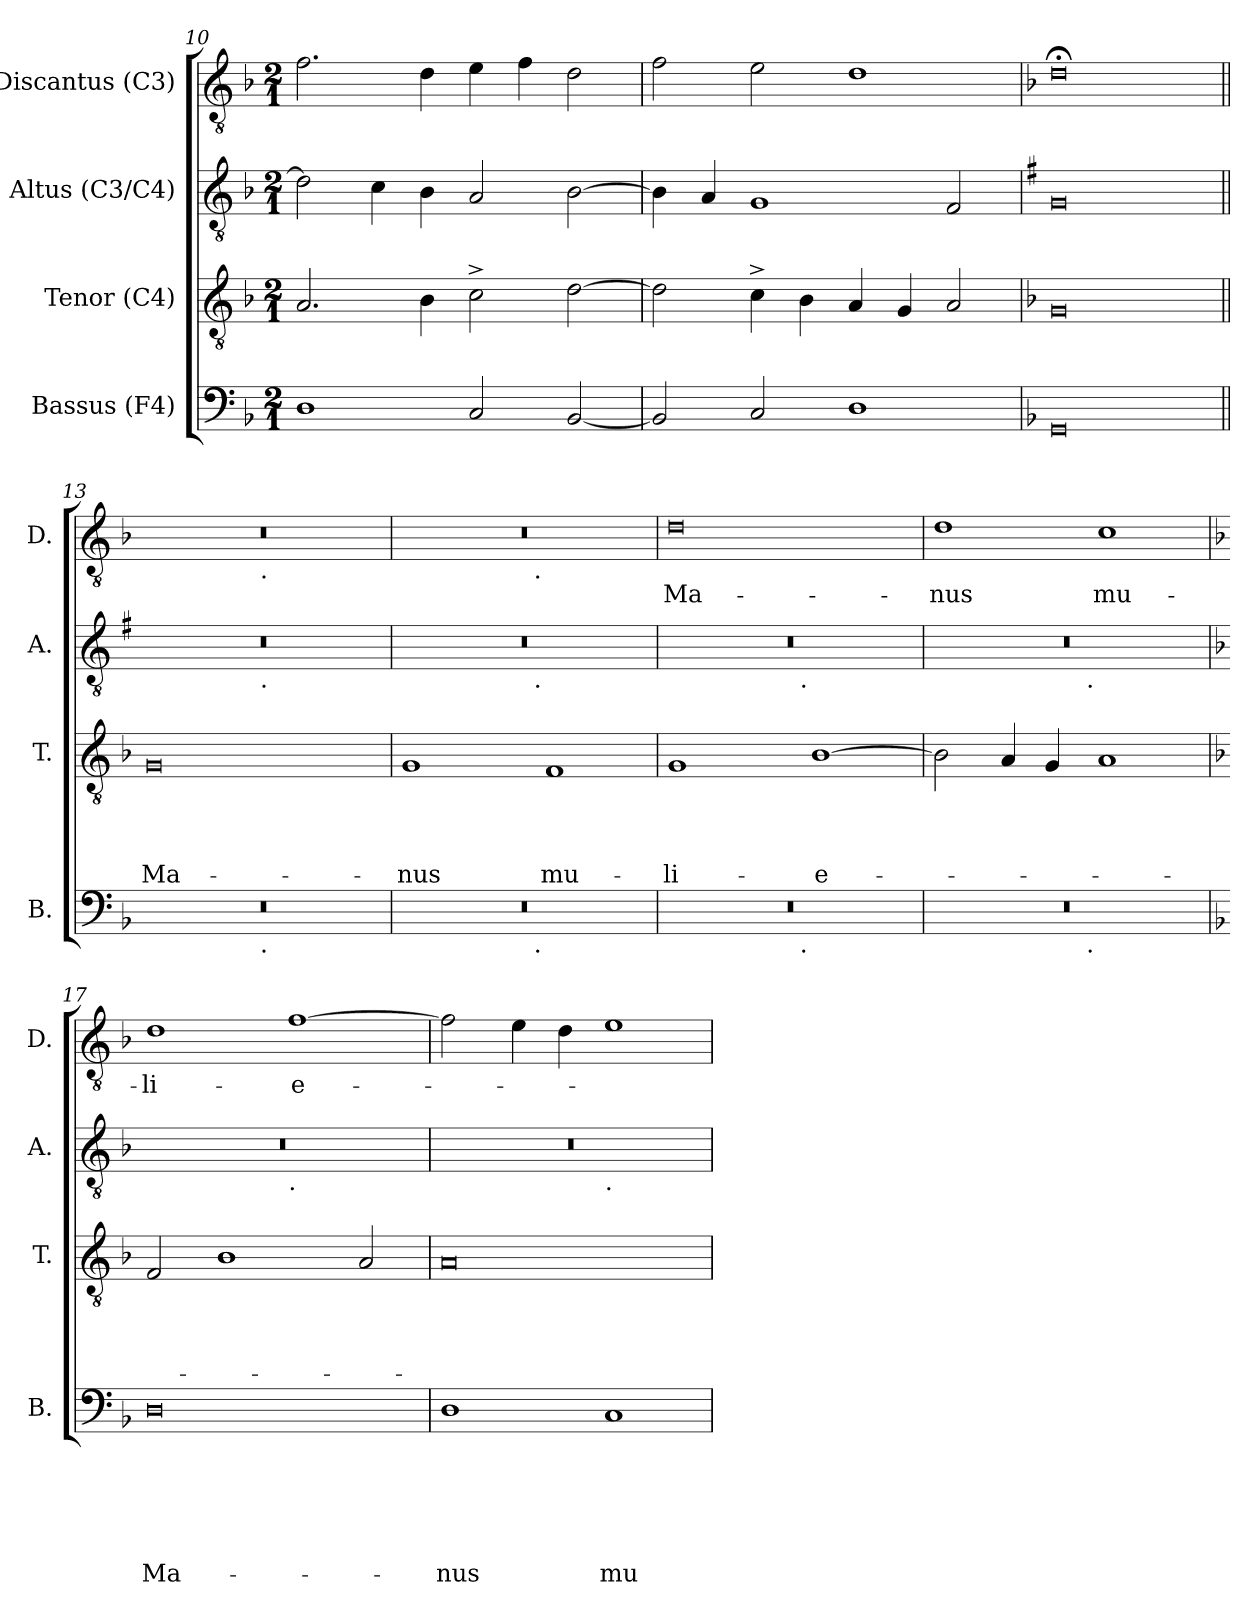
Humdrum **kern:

**kern	**text	**text	**text	**text	**text	**text	**kern	**text	**text	**text	**text	**kern	**kern	**text
*part4	*part4	*part4	*part4	*part4	*part4	*part4	*part3	*part3	*part3	*part3	*part3	*part2	*part1	*part1
*staff4	*staff4	*staff4	*staff4	*staff4	*staff4	*staff4	*staff3	*staff3	*staff3	*staff3	*staff3	*staff2	*staff1	*staff1
*I"Bassus (F4)	*	*	*	*	*	*	*I"Tenor (C4)	*	*	*	*	*I"Altus (C3/C4)	*I"Discantus (C3)	*
*I'B.	*	*	*	*	*	*	*I'T.	*	*	*	*	*I'A.	*I'D.	*
*clefF4	*	*	*	*	*	*	*clefGv2	*	*	*	*	*clefGv2	*clefGv2	*
*k[b-]	*	*	*	*	*	*	*k[b-]	*	*	*	*	*k[b-]	*k[b-]	*
*F:	*	*	*	*	*	*	*F:	*	*	*	*	*F:	*F:	*
*M2/1	*	*	*	*	*	*	*M2/1	*	*	*	*	*M2/1	*M2/1	*
=10	=10	=10	=10	=10	=10	=10	=10	=10	=10	=10	=10	=10	=10	=10
1D	.	.	.	.	.	.	2.A/	.	.	.	.	2d\]	2.f\	.
.	.	.	.	.	.	.	.	.	.	.	.	4c\	.	.
.	.	.	.	.	.	.	4B-\	.	.	.	.	4B-\	4d\	.
2C/	.	.	.	.	.	.	2c^>\	.	.	.	.	2A/	4e\	.
.	.	.	.	.	.	.	.	.	.	.	.	.	4f\	.
[<2BB-/	.	.	.	.	.	.	[<2d\	.	.	.	.	[<2B-\	2d\	.
!!LO:LB:g=z
=11	=11	=11	=11	=11	=11	=11	=11	=11	=11	=11	=11	=11	=11	=11
2BB-/]	.	.	.	.	.	.	2d\]	.	.	.	.	4B-\]	2f\	.
.	.	.	.	.	.	.	.	.	.	.	.	4A/	.	.
2C/	.	.	.	.	.	.	4c^>\	.	.	.	.	1G	2e\	.
.	.	.	.	.	.	.	4B-\	.	.	.	.	.	.	.
1D	.	.	.	.	.	.	4A/	.	.	.	.	.	1d	.
.	.	.	.	.	.	.	4G/	.	.	.	.	.	.	.
.	.	.	.	.	.	.	2A/	.	.	.	.	2F/	.	.
=12	=12	=12	=12	=12	=12	=12	=12	=12	=12	=12	=12	=12	=12	=12
*	*	*	*	*	*	*	*	*	*	*	*	*k[f#]	*	*
*	*	*	*	*	*	*	*	*	*	*	*	*G:	*	*
0GG	.	.	.	.	.	.	0G	.	.	.	.	0G	0d;<	.
=13||	=13||	=13||	=13||	=13||	=13||	=13||	=13||	=13||	=13||	=13||	=13||	=13||	=13||	=13||
!	!	!	!	!	!	!	!	!	!	!	!LO:LY:b	!	!	!
*^	*	*	*	*	*	*	*	*	*	*	*	*^	*^	*
0r	1ryy	.	.	.	.	.	.	0G	.	.	.	Ma-	0r	1ryy	0r	1ryy	.
.	32ryy	.	.	.	.	.	.	.	.	.	.	.	.	32ryy	.	32ryy	.
!	!	!	!	!	!	!	!	!	!	!	!	!	!	!	!	!LO:TX:b:t=.	!
!	!	!	!	!	!	!	!	!	!	!	!	!	!	!LO:TX:b:t=.	!	!	!
!	!LO:TX:b:t=.	!	!	!	!	!	!	!	!	!	!	!	!	!	!	!	!
.	2ryy	.	.	.	.	.	.	.	.	.	.	.	.	2ryy	.	2ryy	.
.	4...ryy	.	.	.	.	.	.	.	.	.	.	.	.	4...ryy	.	4...ryy	.
=14	=14	=14	=14	=14	=14	=14	=14	=14	=14	=14	=14	=14	=14	=14	=14	=14	=14
!	!	!	!	!	!	!	!	!	!	!	!	!LO:LY:b	!	!	!	!	!
0r	2ryy	.	.	.	.	.	.	1G	.	.	.	-nus	0r	2ryy	0r	2ryy	.
.	4...ryy	.	.	.	.	.	.	.	.	.	.	.	.	4...ryy	.	4...ryy	.
!	!	!	!	!	!	!	!	!	!	!	!	!	!	!	!	!LO:TX:b:t=.	!
!	!	!	!	!	!	!	!	!	!	!	!	!	!	!LO:TX:b:t=.	!	!	!
!	!LO:TX:b:t=.	!	!	!	!	!	!	!	!	!	!	!	!	!	!	!	!
.	1ryy	.	.	.	.	.	.	.	.	.	.	.	.	1ryy	.	1ryy	.
!	!	!	!	!	!	!	!	!	!	!	!	!LO:LY:b	!	!	!	!	!
.	.	.	.	.	.	.	.	1F	.	.	.	mu-	.	.	.	.	.
.	32ryy	.	.	.	.	.	.	.	.	.	.	.	.	32ryy	.	32ryy	.
=15	=15	=15	=15	=15	=15	=15	=15	=15	=15	=15	=15	=15	=15	=15	=15	=15	=15
!	!	!	!	!	!	!	!	!	!	!	!	!LO:LY:b:rj	!	!	!	!	!LO:LY:b
*	*	*	*	*	*	*	*	*	*	*	*	*	*	*	*v	*v	*
0r	2ryy	.	.	.	.	.	.	1G	.	.	.	-li-	0r	2ryy	0d	Ma-
.	4...ryy	.	.	.	.	.	.	.	.	.	.	.	.	4...ryy	.	.
!	!	!	!	!	!	!	!	!	!	!	!	!	!	!LO:TX:b:t=.	!	!
!	!LO:TX:b:t=.	!	!	!	!	!	!	!	!	!	!	!	!	!	!	!
.	1ryy	.	.	.	.	.	.	.	.	.	.	.	.	1ryy	.	.
!	!	!	!	!	!	!	!	!	!	!	!	!LO:LY:b:rj	!	!	!	!
.	.	.	.	.	.	.	.	[>1B-	.	.	.	-e-	.	.	.	.
.	32ryy	.	.	.	.	.	.	.	.	.	.	.	.	32ryy	.	.
=16	=16	=16	=16	=16	=16	=16	=16	=16	=16	=16	=16	=16	=16	=16	=16	=16
!	!	!	!	!	!	!	!	!	!	!	!	!	!	!	!	!LO:LY:b
0r	2ryy	.	.	.	.	.	.	2B-\]	.	.	.	.	0r	2ryy	1d	-nus
.	4...ryy	.	.	.	.	.	.	4A/	.	.	.	.	.	4...ryy	.	.
.	.	.	.	.	.	.	.	4G/	.	.	.	.	.	.	.	.
!	!	!	!	!	!	!	!	!	!	!	!	!	!	!LO:TX:b:t=.	!	!
!	!LO:TX:b:t=.	!	!	!	!	!	!	!	!	!	!	!	!	!	!	!
.	1ryy	.	.	.	.	.	.	.	.	.	.	.	.	1ryy	.	.
!	!	!	!	!	!	!	!	!	!	!	!	!	!	!	!	!LO:LY:b
.	.	.	.	.	.	.	.	1A	.	.	.	.	.	.	1c	mu-
.	32ryy	.	.	.	.	.	.	.	.	.	.	.	.	32ryy	.	.
*v	*v	*	*	*	*	*	*	*	*	*	*	*	*	*	*	*
!!LO:PB:g=z
=17	=17	=17	=17	=17	=17	=17	=17	=17	=17	=17	=17	=17	=17	=17	=17
*	*	*	*	*	*	*	*	*	*	*	*	*k[b-]	*	*	*
*	*	*	*	*	*	*	*	*	*	*	*	*F:	*	*	*
*^	*	*	*	*	*	*	*	*	*	*	*	*	*	*	*
!	!	!	!	!	!	!	!LO:LY:b	!	!	!	!	!	!	!	!	!LO:LY:b:rj
*v	*v	*	*	*	*	*	*	*	*	*	*	*	*	*	*	*
0D	.	.	.	.	.	Ma-	2F/	.	.	.	.	0r	1ryy	1d	-li-
.	.	.	.	.	.	.	1B-	.	.	.	.	.	.	.	.
!	!	!	!	!	!	!	!	!	!	!	!	!	!LO:TX:b:t=.	!	!
!	!	!	!	!	!	!	!	!	!	!	!	!	!	!	!LO:LY:b:rj
.	.	.	.	.	.	.	.	.	.	.	.	.	1ryy	[>1f	-e-
.	.	.	.	.	.	.	2A/	.	.	.	.	.	.	.	.
=18	=18	=18	=18	=18	=18	=18	=18	=18	=18	=18	=18	=18	=18	=18	=18
!	!	!	!	!	!	!LO:LY:b	!	!	!	!	!	!	!	!	!
1D	.	.	.	.	.	-nus	0A	.	.	.	.	0r	1ryy	2f\]	.
.	.	.	.	.	.	.	.	.	.	.	.	.	.	4e\	.
.	.	.	.	.	.	.	.	.	.	.	.	.	.	4d\	.
!	!	!	!	!	!	!	!	!	!	!	!	!	!LO:TX:b:t=.	!	!
!	!	!	!	!	!	!LO:LY:b	!	!	!	!	!	!	!	!	!
1C	.	.	.	.	.	mu-	.	.	.	.	.	.	1ryy	1e	.
*	*	*	*	*	*	*	*	*	*	*	*	*v	*v	*	*
=	=	=	=	=	=	=	=	=	=	=	=	=	=	=
*-	*-	*-	*-	*-	*-	*-	*-	*-	*-	*-	*-	*-	*-	*-
